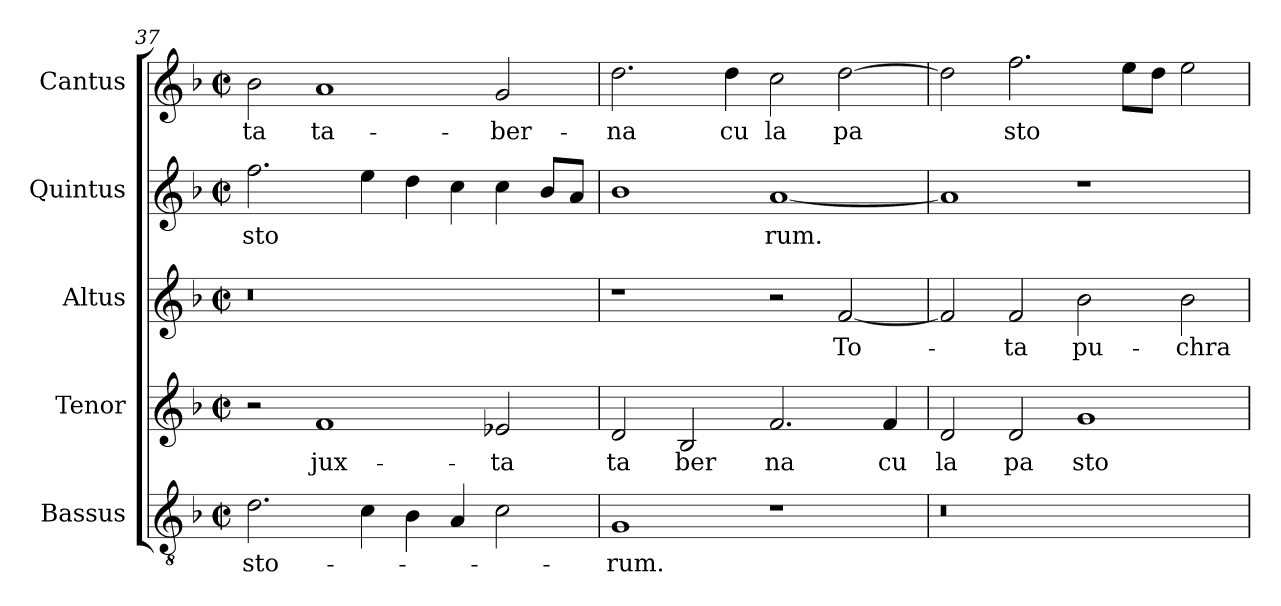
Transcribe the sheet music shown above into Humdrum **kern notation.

**kern	**text	**kern	**text	**kern	**text	**kern	**text	**kern	**text
*part5	*part5	*part4	*part4	*part3	*part3	*part2	*part2	*part1	*part1
*staff5	*staff5	*staff4	*staff4	*staff3	*staff3	*staff2	*staff2	*staff1	*staff1
*I"Bassus	*	*I"Tenor	*	*I"Altus	*	*I"Quintus	*	*I"Cantus	*
*clefGv2	*	*clefG2	*	*clefG2	*	*clefG2	*	*clefG2	*
*k[b-]	*	*k[b-]	*	*k[b-]	*	*k[b-]	*	*k[b-]	*
*F:	*	*F:	*	*F:	*	*F:	*	*F:	*
*M2/2	*	*M2/2	*	*M2/2	*	*M2/2	*	*M2/2	*
*met(c|)	*	*met(c|)	*	*met(c|)	*	*met(c|)	*	*met(c|)	*
=37	=37	=37	=37	=37	=37	=37	=37	=37	=37
!	!LO:LY:b	!	!	!	!	!	!LO:LY:b	!	!LO:LY:b:cj
2.d\	-sto-	2r	.	0r	.	2.ff\	sto	2b-\	-ta
!	!	!	!LO:LY:b:cj	!	!	!	!	!	!LO:LY:b:cj
.	.	1f	jux-	.	.	.	.	1a	ta-
4c\	.	.	.	.	.	4ee\	.	.	.
4B-\	.	.	.	.	.	4dd\	.	.	.
4A/	.	.	.	.	.	4cc\	.	.	.
!	!	!	!LO:LY:b:cj	!	!	!	!	!	!LO:LY:b:cj
2c\	.	2e-X/	-ta	.	.	4cc\	.	2g/	-ber-
.	.	.	.	.	.	8b-/L	.	.	.
.	.	.	.	.	.	8a/J	.	.	.
!!LO:LB:g=z
=38	=38	=38	=38	=38	=38	=38	=38	=38	=38
!	!LO:LY:b:cj	!	!LO:LY:b:cj	!	!	!	!	!	!LO:LY:b:cj
1G	-rum.	2d/	ta	1r	.	1b-	.	2.dd\	-na
!	!	!	!LO:LY:b:cj	!	!	!	!	!	!
.	.	2B-/	ber	.	.	.	.	.	.
!	!	!	!	!	!	!	!	!	!LO:LY:b:cj
.	.	.	.	.	.	.	.	4dd\	cu
!	!	!	!LO:LY:b:cj	!	!	!	!LO:LY:b	!	!LO:LY:b:cj
1r	.	2.f/	na	2r	.	[<1a	rum.	2cc\	la
!	!	!	!	!	!LO:LY:b:cj	!	!	!	!LO:LY:b:cj
.	.	.	.	[<2f/	To-	.	.	[>2dd\	pa
!	!	!	!LO:LY:b:cj	!	!	!	!	!	!
.	.	4f/	cu	.	.	.	.	.	.
=39	=39	=39	=39	=39	=39	=39	=39	=39	=39
!	!	!	!LO:LY:b:cj	!	!	!	!	!	!
0r	.	2d/	la	2f/]	.	1a]	.	2dd\]	.
!	!	!	!LO:LY:b:cj	!	!LO:LY:b:cj	!	!	!	!LO:LY:b
.	.	2d/	pa	2f/	-ta	.	.	2.ff\	sto
!	!	!	!LO:LY:b:cj	!	!LO:LY:b:cj	!	!	!	!
.	.	1g	sto	2b-\	pu-	1r	.	.	.
.	.	.	.	.	.	.	.	8ee\L	.
.	.	.	.	.	.	.	.	8dd\J	.
!	!	!	!	!	!LO:LY:b:cj	!	!	!	!
.	.	.	.	2b-\	-chra	.	.	2ee\	.
=	=	=	=	=	=	=	=	=	=
*-	*-	*-	*-	*-	*-	*-	*-	*-	*-
